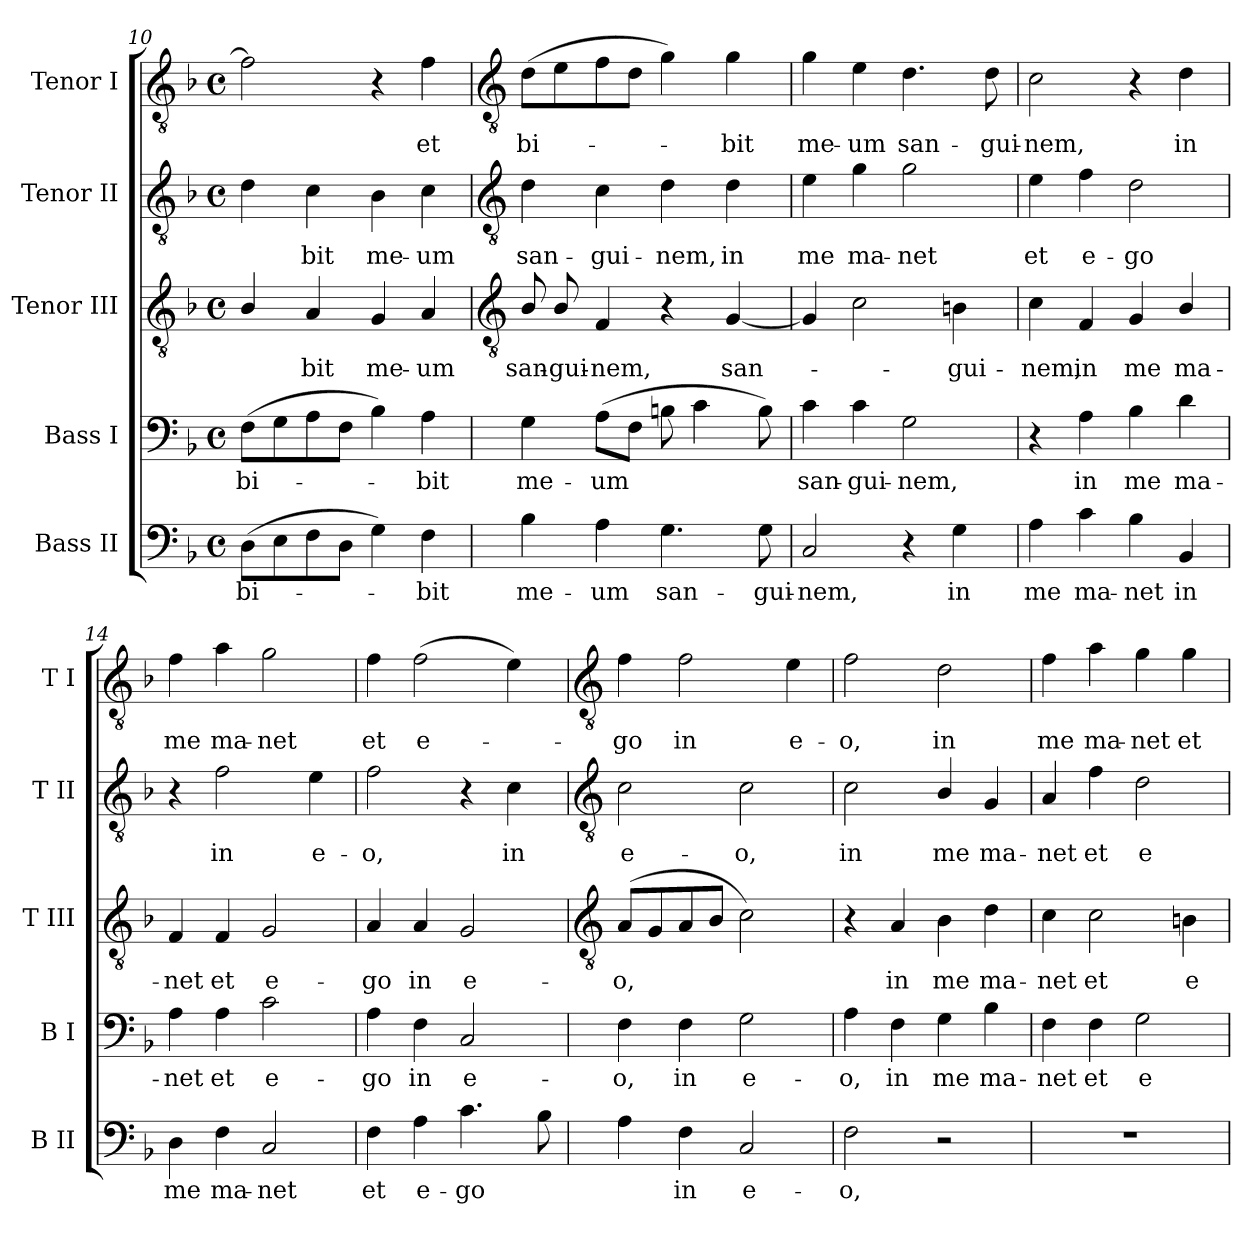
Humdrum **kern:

**kern	**text	**kern	**text	**kern	**text	**kern	**text	**kern	**text
*part5	*part5	*part4	*part4	*part3	*part3	*part2	*part2	*part1	*part1
*staff5	*staff5	*staff4	*staff4	*staff3	*staff3	*staff2	*staff2	*staff1	*staff1
*I"Bass II	*	*I"Bass I	*	*I"Tenor III	*	*I"Tenor II	*	*I"Tenor I	*
*I'B II	*	*I'B I	*	*I'T III	*	*I'T II	*	*I'T I	*
*clefF4	*	*clefF4	*	*clefGv2	*	*clefGv2	*	*clefGv2	*
*k[b-]	*	*k[b-]	*	*k[b-]	*	*k[b-]	*	*k[b-]	*
*F:	*	*F:	*	*F:	*	*F:	*	*F:	*
*M4/4	*	*M4/4	*	*M4/4	*	*M4/4	*	*M4/4	*
*met(c)	*	*met(c)	*	*met(c)	*	*met(c)	*	*met(c)	*
=10	=10	=10	=10	=10	=10	=10	=10	=10	=10
!	!LO:LY:b	!	!LO:LY:b	!	!	!	!	!	!
(>8DL	bi-	(>8FL	bi-	4B-/	.	4d	.	2f]	.
8E	.	8G	.	.	.	.	.	.	.
!	!	!	!	!	!LO:LY:b	!	!LO:LY:b	!	!
8F	.	8A	.	4A	bit	4c	bit	.	.
8DJ	.	8FJ	.	.	.	.	.	.	.
!	!	!	!	!	!LO:LY:b	!	!LO:LY:b	!	!
4G)	.	4B-)	.	4G	me-	4B-	me-	4r	.
!	!LO:LY:b	!	!LO:LY:b	!	!LO:LY:b	!	!LO:LY:b	!	!LO:LY:b
4F	bit	4A	bit	4A	-um	4c	-um	4f	et
!!LO:LB:g=z
=11	=11	=11	=11	=11	=11	=11	=11	=11	=11
*	*	*	*	*clefGv2	*	*clefGv2	*	*clefGv2	*
!	!LO:LY:b	!	!LO:LY:b	!	!LO:LY:b	!	!LO:LY:b	!	!LO:LY:b
4B-	me-	4G	me-	8B-/	san-	4d	san-	(>8dL	bi-
!	!	!	!	!	!LO:LY:b	!	!	!	!
.	.	.	.	8B-/	-gui-	.	.	8e	.
!	!LO:LY:b	!	!LO:LY:b	!	!LO:LY:b	!	!LO:LY:b	!	!
4A	-um	(>8AL	-um	4F	-nem,	4c	-gui-	8f	.
.	.	8FJ	.	.	.	.	.	8dJ	.
!	!LO:LY:b	!	!	!	!	!	!LO:LY:b	!	!
4.G	san-	8Bn	.	4r	.	4d	-nem,	4g)	.
.	.	4c	.	.	.	.	.	.	.
!	!	!	!	!	!LO:LY:b	!	!LO:LY:b	!	!LO:LY:b
.	.	.	.	[4G	san-	4d	in	4g	bit
!	!LO:LY:b	!	!	!	!	!	!	!	!
8G	-gui-	8B)	.	.	.	.	.	.	.
=12	=12	=12	=12	=12	=12	=12	=12	=12	=12
!	!LO:LY:b	!	!LO:LY:b	!	!	!	!LO:LY:b	!	!LO:LY:b
2C	-nem,	4c	san-	4G]	.	4e	me	4g	me-
!	!	!	!LO:LY:b	!	!	!	!LO:LY:b	!	!LO:LY:b
.	.	4c	-gui-	2c	.	4g	ma-	4e	-um
!	!	!	!LO:LY:b	!	!	!	!LO:LY:b	!	!LO:LY:b
4r	.	2G	-nem,	.	.	2g	-net	4.d	san-
!	!LO:LY:b	!	!	!	!LO:LY:b	!	!	!	!
4G	in	.	.	4Bn	gui-	.	.	.	.
!	!	!	!	!	!	!	!	!	!LO:LY:b
.	.	.	.	.	.	.	.	8d	-gui-
=13	=13	=13	=13	=13	=13	=13	=13	=13	=13
!	!LO:LY:b	!	!	!	!LO:LY:b	!	!LO:LY:b	!	!LO:LY:b
4A	me	4r	.	4c	-nem,	4e	et	2c	-nem,
!	!LO:LY:b	!	!LO:LY:b	!	!LO:LY:b	!	!LO:LY:b	!	!
4c	ma-	4A	in	4F	in	4f	e-	.	.
!	!LO:LY:b	!	!LO:LY:b	!	!LO:LY:b	!	!LO:LY:b	!	!
4B-	-net	4B-	me	4G	me	2d	-go	4r	.
!	!LO:LY:b	!	!LO:LY:b	!	!LO:LY:b	!	!	!	!LO:LY:b
4BB-	in	4d	ma-	4B-/	ma-	.	.	4d	in
=14	=14	=14	=14	=14	=14	=14	=14	=14	=14
!	!LO:LY:b	!	!LO:LY:b	!	!LO:LY:b	!	!	!	!LO:LY:b
4D	me	4A	-net	4F	-net	4r	.	4f	me
!	!LO:LY:b	!	!LO:LY:b	!	!LO:LY:b	!	!LO:LY:b	!	!LO:LY:b
4F	ma-	4A	et	4F	et	2f	in	4a	ma-
!	!LO:LY:b	!	!LO:LY:b	!	!LO:LY:b	!	!	!	!LO:LY:b
2C	-net	2c	e-	2G	e-	.	.	2g	-net
!	!	!	!	!	!	!	!LO:LY:b	!	!
.	.	.	.	.	.	4e	e-	.	.
=15	=15	=15	=15	=15	=15	=15	=15	=15	=15
!	!LO:LY:b	!	!LO:LY:b	!	!LO:LY:b	!	!LO:LY:b	!	!LO:LY:b
4F	et	4A	-go	4A	-go	2f	-o,	4f	et
!	!LO:LY:b	!	!LO:LY:b	!	!LO:LY:b	!	!	!	!LO:LY:b
4A	e-	4F	in	4A	in	.	.	(>2f	e-
!	!LO:LY:b	!	!LO:LY:b	!	!LO:LY:b	!	!	!	!
4.c	-go	2C	e-	2G	e-	4r	.	.	.
!	!	!	!	!	!	!	!LO:LY:b	!	!
.	.	.	.	.	.	4c	in	4e)	.
8B-	.	.	.	.	.	.	.	.	.
!!LO:LB:g=z
=16	=16	=16	=16	=16	=16	=16	=16	=16	=16
*	*	*	*	*clefGv2	*	*clefGv2	*	*clefGv2	*
!	!	!	!LO:LY:b	!	!LO:LY:b	!	!LO:LY:b	!	!LO:LY:b
4A	.	4F	-o,	(<8AL	-o,	2c	e-	4f	go
.	.	.	.	8G	.	.	.	.	.
!	!LO:LY:b	!	!LO:LY:b	!	!	!	!	!	!LO:LY:b
4F	in	4F	in	8A	.	.	.	2f	in
.	.	.	.	8B-J	.	.	.	.	.
!	!LO:LY:b	!	!LO:LY:b	!	!	!	!LO:LY:b	!	!
2C	e-	2G	e-	2c)	.	2c	-o,	.	.
!	!	!	!	!	!	!	!	!	!LO:LY:b
.	.	.	.	.	.	.	.	4e	e-
=17	=17	=17	=17	=17	=17	=17	=17	=17	=17
!	!LO:LY:b	!	!LO:LY:b	!	!	!	!LO:LY:b	!	!LO:LY:b
2F	-o,	4A	-o,	4r	.	2c	in	2f	-o,
!	!	!	!LO:LY:b	!	!LO:LY:b	!	!	!	!
.	.	4F	in	4A	in	.	.	.	.
!	!	!	!LO:LY:b	!	!LO:LY:b	!	!LO:LY:b	!	!LO:LY:b
2r	.	4G	me	4B-	me	4B-/	me	2d	in
!	!	!	!LO:LY:b	!	!LO:LY:b	!	!LO:LY:b	!	!
.	.	4B-	ma-	4d	ma-	4G	ma-	.	.
=18	=18	=18	=18	=18	=18	=18	=18	=18	=18
!	!	!	!LO:LY:b	!	!LO:LY:b	!	!LO:LY:b	!	!LO:LY:b
1r	.	4F	-net	4c	-net	4A	-net	4f	me
!	!	!	!LO:LY:b	!	!LO:LY:b	!	!LO:LY:b	!	!LO:LY:b
.	.	4F	et	2c	et	4f	et	4a	ma-
!	!	!	!LO:LY:b	!	!	!	!LO:LY:b	!	!LO:LY:b
.	.	2G	e-	.	.	2d	e-	4g	-net
!	!	!	!	!	!LO:LY:b	!	!	!	!LO:LY:b
.	.	.	.	4Bn	e-	.	.	4g	et
=	=	=	=	=	=	=	=	=	=
*-	*-	*-	*-	*-	*-	*-	*-	*-	*-
